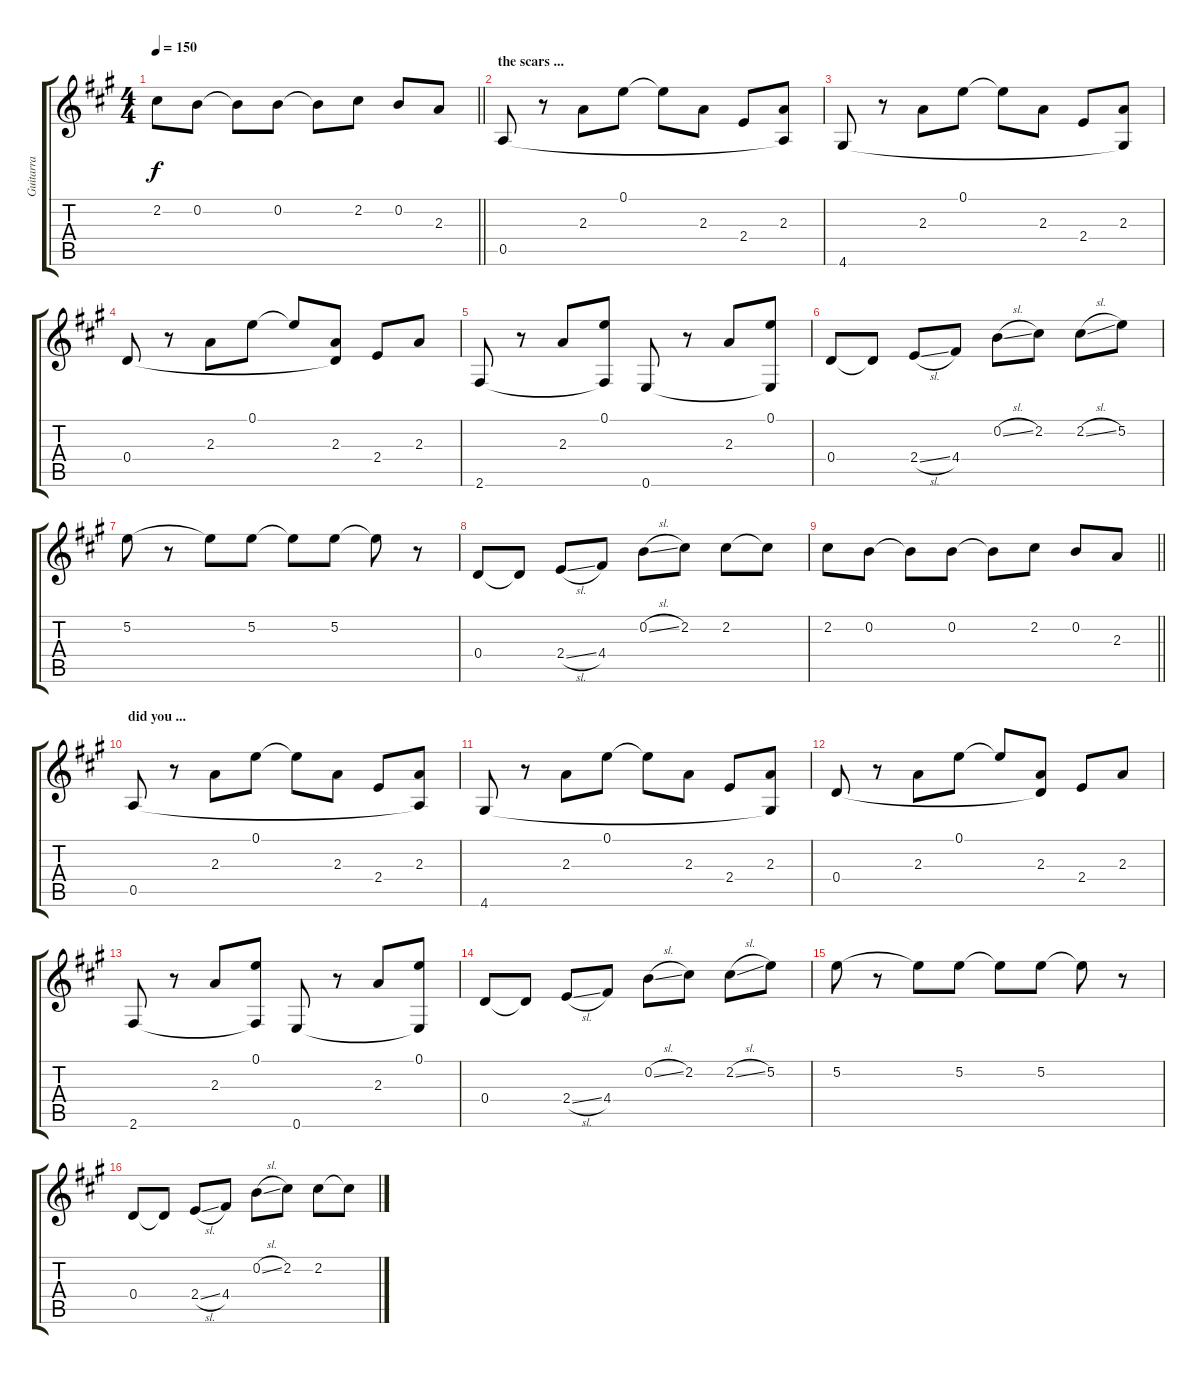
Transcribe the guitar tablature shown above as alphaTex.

\track ("Guitarra" "Guitarra") {instrument acousticguitarnylon}
\staff {score tabs}
\tuning (E4 B3 G3 D3 A2 E2) {hide}
\ts (4 4)
\tempo 150
\clef g2
\barLineRight lightlight
\ks a
2.2.8{dy f} 0.2.8 0.2{t}.8 0.2.8 0.2{t}.8 2.2.8 0.2.8 2.3.8 |
\section ("" "the scars ...")
0.5.8 r.8 2.3.8 0.1.8 0.1{t}.8 2.3.8 2.4.8 (2.3 0.5{t}).8 |
4.6.8 r.8 2.3.8 0.1.8 0.1{t}.8 2.3.8 2.4.8 (2.3 4.6{t}).8 |
0.4.8 r.8 2.3.8 0.1.8 0.1{t}.8 (2.3 0.4{t}).8 2.4.8 2.3.8 |
2.6.8 r.8 2.3.8 (0.1 2.6{t}).8 0.6.8 r.8 2.3.8 (0.1 0.6{t}).8 |
0.4.8 0.4{t}.8 2.4{sl}.8 4.4.8 0.2{sl}.8 2.2.8 2.2{sl}.8 5.2.8 |
5.2.8 r.8 5.2{t}.8 5.2.8 5.2{t}.8 5.2.8 5.2{t}.8 r.8 |
0.4.8 0.4{t}.8 2.4{sl}.8 4.4.8 0.2{sl}.8 2.2.8 2.2.8 2.2{t}.8 |
\barLineRight lightlight
2.2.8 0.2.8 0.2{t}.8 0.2.8 0.2{t}.8 2.2.8 0.2.8 2.3.8 |
\section ("" "did you ...")
0.5.8 r.8 2.3.8 0.1.8 0.1{t}.8 2.3.8 2.4.8 (2.3 0.5{t}).8 |
4.6.8 r.8 2.3.8 0.1.8 0.1{t}.8 2.3.8 2.4.8 (2.3 4.6{t}).8 |
0.4.8 r.8 2.3.8 0.1.8 0.1{t}.8 (2.3 0.4{t}).8 2.4.8 2.3.8 |
2.6.8 r.8 2.3.8 (0.1 2.6{t}).8 0.6.8 r.8 2.3.8 (0.1 0.6{t}).8 |
0.4.8 0.4{t}.8 2.4{sl}.8 4.4.8 0.2{sl}.8 2.2.8 2.2{sl}.8 5.2.8 |
5.2.8 r.8 5.2{t}.8 5.2.8 5.2{t}.8 5.2.8 5.2{t}.8 r.8 |
0.4.8 0.4{t}.8 2.4{sl}.8 4.4.8 0.2{sl}.8 2.2.8 2.2.8 2.2{t}.8
